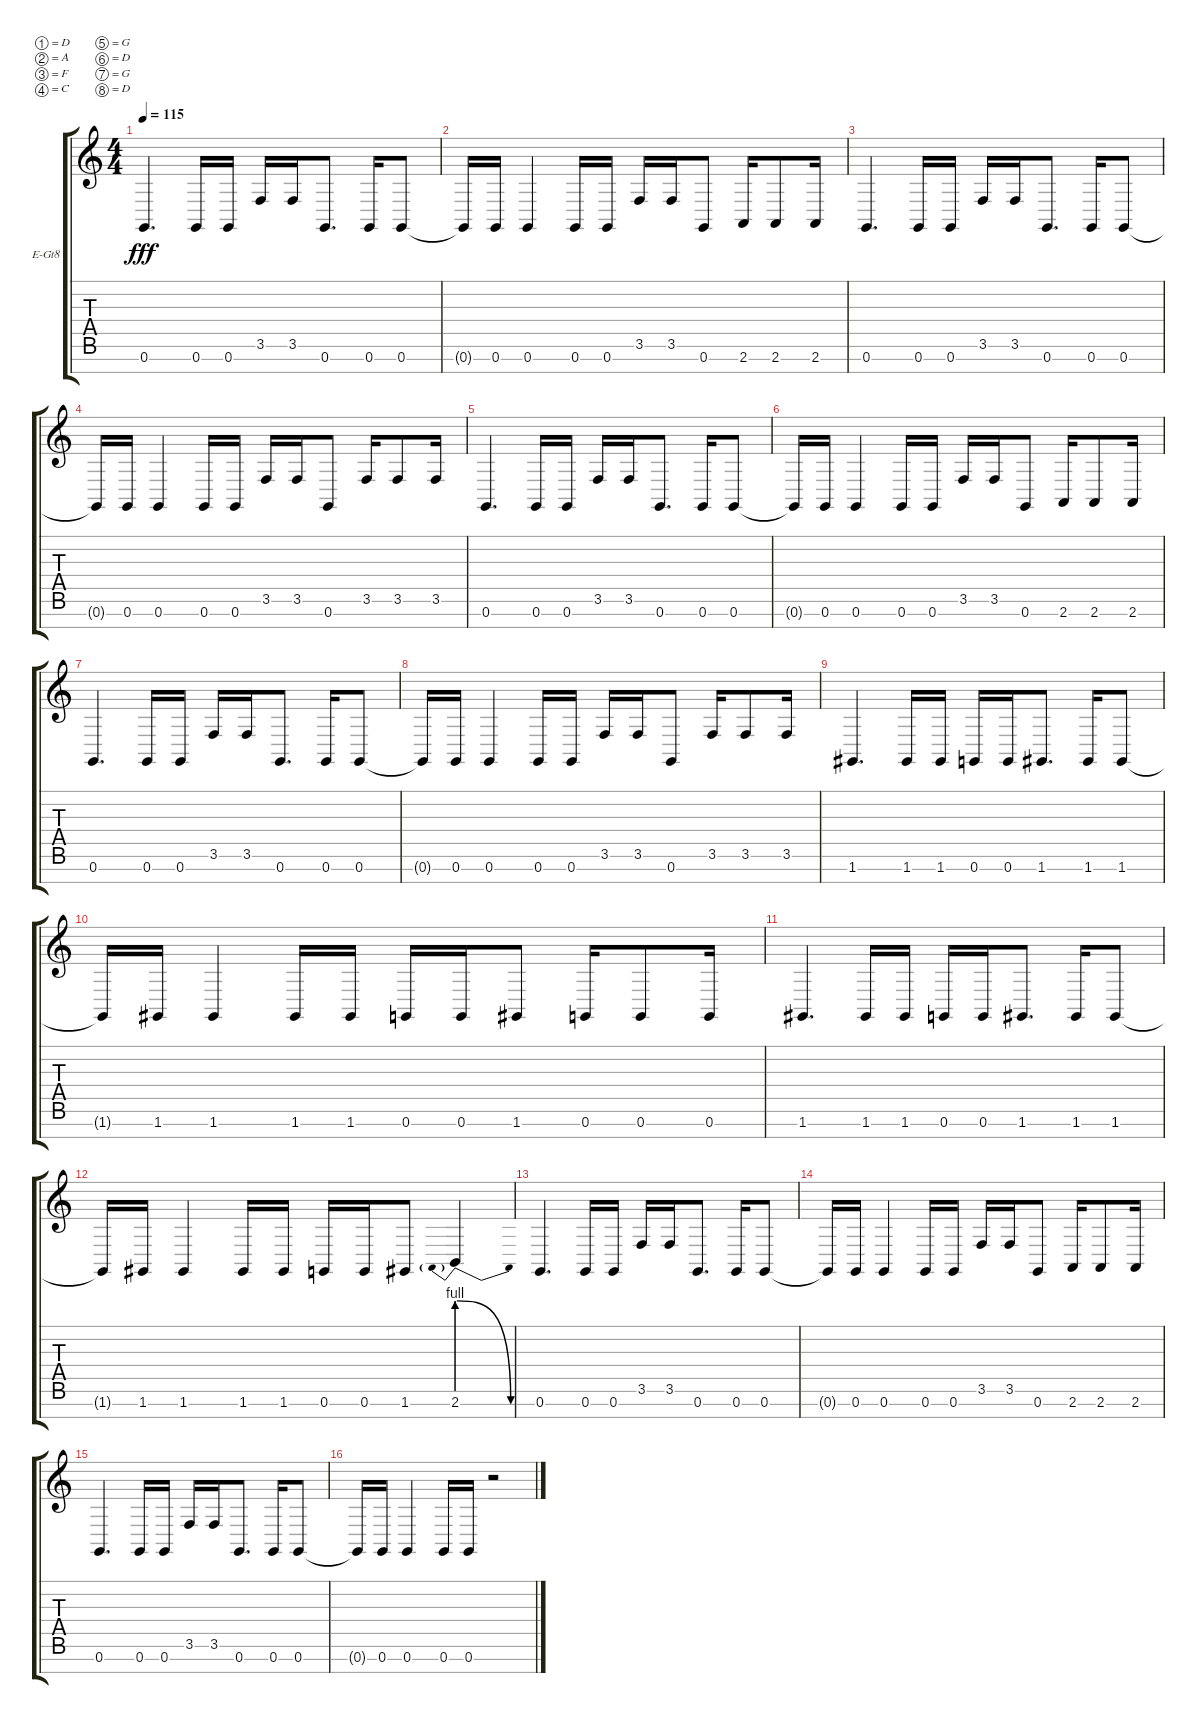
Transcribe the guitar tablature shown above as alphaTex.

\bracketExtendMode groupsimilarinstruments
\firstSystemTrackNameOrientation horizontal
\otherSystemsTrackNameOrientation horizontal
\track ("Sam" "E-Gt8") {instrument overdrivenguitar}
\staff {score tabs}
\tuning (D4 A3 F3 C3 G2 D2 G1 D1)
\ts (4 4)
\tempo 115
\clef g2
\ks c
0.7.4{d dy fff} 0.7.16 0.7.16 3.6.16 3.6.16 0.7.8{d} 0.7.16 0.7.8 |
0.7{t}.16 0.7.16 0.7.4 0.7.16 0.7.16 3.6.16 3.6.16 0.7.8 2.7.16 2.7.8 2.7.16 |
0.7.4{d} 0.7.16 0.7.16 3.6.16 3.6.16 0.7.8{d} 0.7.16 0.7.8 |
0.7{t}.16 0.7.16 0.7.4 0.7.16 0.7.16 3.6.16 3.6.16 0.7.8 3.6.16 3.6.8 3.6.16 |
0.7.4{d} 0.7.16 0.7.16 3.6.16 3.6.16 0.7.8{d} 0.7.16 0.7.8 |
0.7{t}.16 0.7.16 0.7.4 0.7.16 0.7.16 3.6.16 3.6.16 0.7.8 2.7.16 2.7.8 2.7.16 |
0.7.4{d} 0.7.16 0.7.16 3.6.16 3.6.16 0.7.8{d} 0.7.16 0.7.8 |
0.7{t}.16 0.7.16 0.7.4 0.7.16 0.7.16 3.6.16 3.6.16 0.7.8 3.6.16 3.6.8 3.6.16 |
1.7.4{d} 1.7.16 1.7.16 0.7.16 0.7.16 1.7.8{d} 1.7.16 1.7.8 |
1.7{t}.16 1.7.16 1.7.4 1.7.16 1.7.16 0.7.16 0.7.16 1.7.8 0.7.16 0.7.8 0.7.16 |
1.7.4{d} 1.7.16 1.7.16 0.7.16 0.7.16 1.7.8{d} 1.7.16 1.7.8 |
1.7{t}.16 1.7.16 1.7.4 1.7.16 1.7.16 0.7.16 0.7.16 1.7.8 2.7{be (prebendrelease 0 4 59.4 0)}.4 |
0.7.4{d} 0.7.16 0.7.16 3.6.16 3.6.16 0.7.8{d} 0.7.16 0.7.8 |
0.7{t}.16 0.7.16 0.7.4 0.7.16 0.7.16 3.6.16 3.6.16 0.7.8 2.7.16 2.7.8 2.7.16 |
0.7.4{d} 0.7.16 0.7.16 3.6.16 3.6.16 0.7.8{d} 0.7.16 0.7.8 |
0.7{t}.16 0.7.16 0.7.4 0.7.16 0.7.16 r.2
